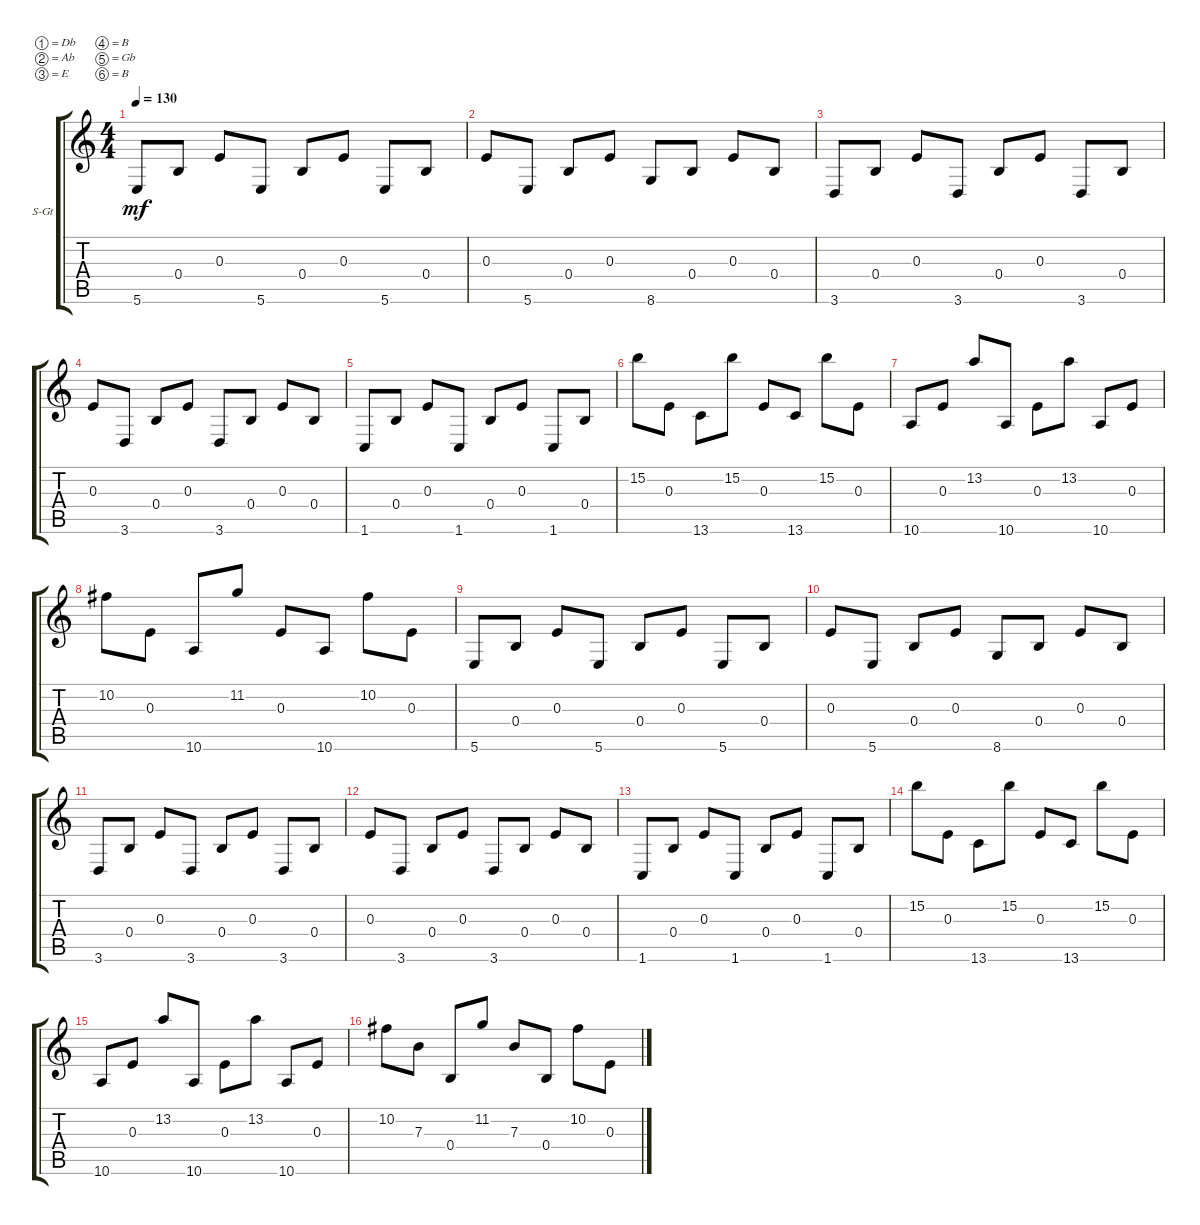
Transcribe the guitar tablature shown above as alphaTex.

\defaultSystemsLayout 4
\bracketExtendMode groupsimilarinstruments
\firstSystemTrackNameOrientation horizontal
\otherSystemsTrackNameOrientation horizontal
\track ("Steel Guitar" "S-Gt") {instrument acousticguitarsteel}
\staff {score tabs}
\tuning (Db4 Ab3 E3 B2 Gb2 B1)
\ts (4 4)
\tempo 130
\clef g2
\ks c
5.6.8{dy mf} 0.4.8 0.3.8 5.6.8 0.4.8 0.3.8 5.6.8 0.4.8 |
0.3.8 5.6.8 0.4.8 0.3.8 8.6.8 0.4.8 0.3.8 0.4.8 |
3.6.8 0.4.8 0.3.8 3.6.8 0.4.8 0.3.8 3.6.8 0.4.8 |
0.3.8 3.6.8 0.4.8 0.3.8 3.6.8 0.4.8 0.3.8 0.4.8 |
1.6.8 0.4.8 0.3.8 1.6.8 0.4.8 0.3.8 1.6.8 0.4.8 |
15.2.8 0.3.8 13.6.8 15.2.8 0.3.8 13.6.8 15.2.8 0.3.8 |
10.6.8 0.3.8 13.2.8 10.6.8 0.3.8 13.2.8 10.6.8 0.3.8 |
10.2.8 0.3.8 10.6.8 11.2.8 0.3.8 10.6.8 10.2.8 0.3.8 |
5.6.8 0.4.8 0.3.8 5.6.8 0.4.8 0.3.8 5.6.8 0.4.8 |
0.3.8 5.6.8 0.4.8 0.3.8 8.6.8 0.4.8 0.3.8 0.4.8 |
3.6.8 0.4.8 0.3.8 3.6.8 0.4.8 0.3.8 3.6.8 0.4.8 |
0.3.8 3.6.8 0.4.8 0.3.8 3.6.8 0.4.8 0.3.8 0.4.8 |
1.6.8 0.4.8 0.3.8 1.6.8 0.4.8 0.3.8 1.6.8 0.4.8 |
15.2.8 0.3.8 13.6.8 15.2.8 0.3.8 13.6.8 15.2.8 0.3.8 |
10.6.8 0.3.8 13.2.8 10.6.8 0.3.8 13.2.8 10.6.8 0.3.8 |
10.2.8 7.3.8 0.4.8 11.2.8 7.3.8 0.4.8 10.2.8 0.3.8
